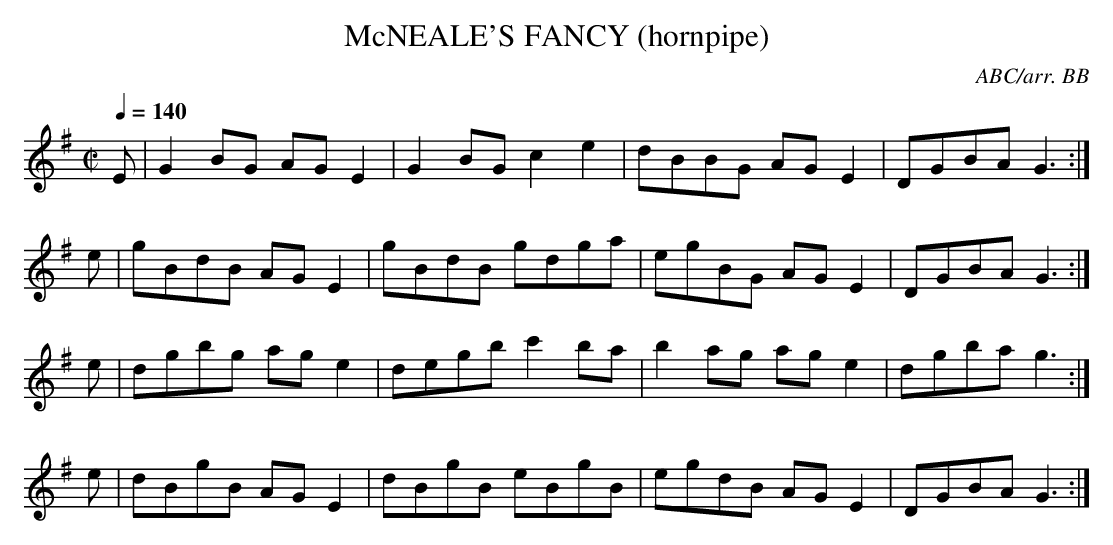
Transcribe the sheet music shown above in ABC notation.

X:1
T:McNEALE'S FANCY (hornpipe)
C:ABC/arr. BB
Y:"Scotch"
Q:1/4=140
M:C|
L:1/8
K:G
E|G2BG AGE2|G2BG c2e2|dBBG AGE2|DGBA G3 :|
e|gBdB AGE2|gBdB gdga|egBG AGE2|DGBA G3 :|
e|dgbg age2|degb c'2ba|b2ag age2|dgba g3 :|
e|dBgB AGE2|dBgB eBgB|egdB AGE2|DGBA G3 :|
